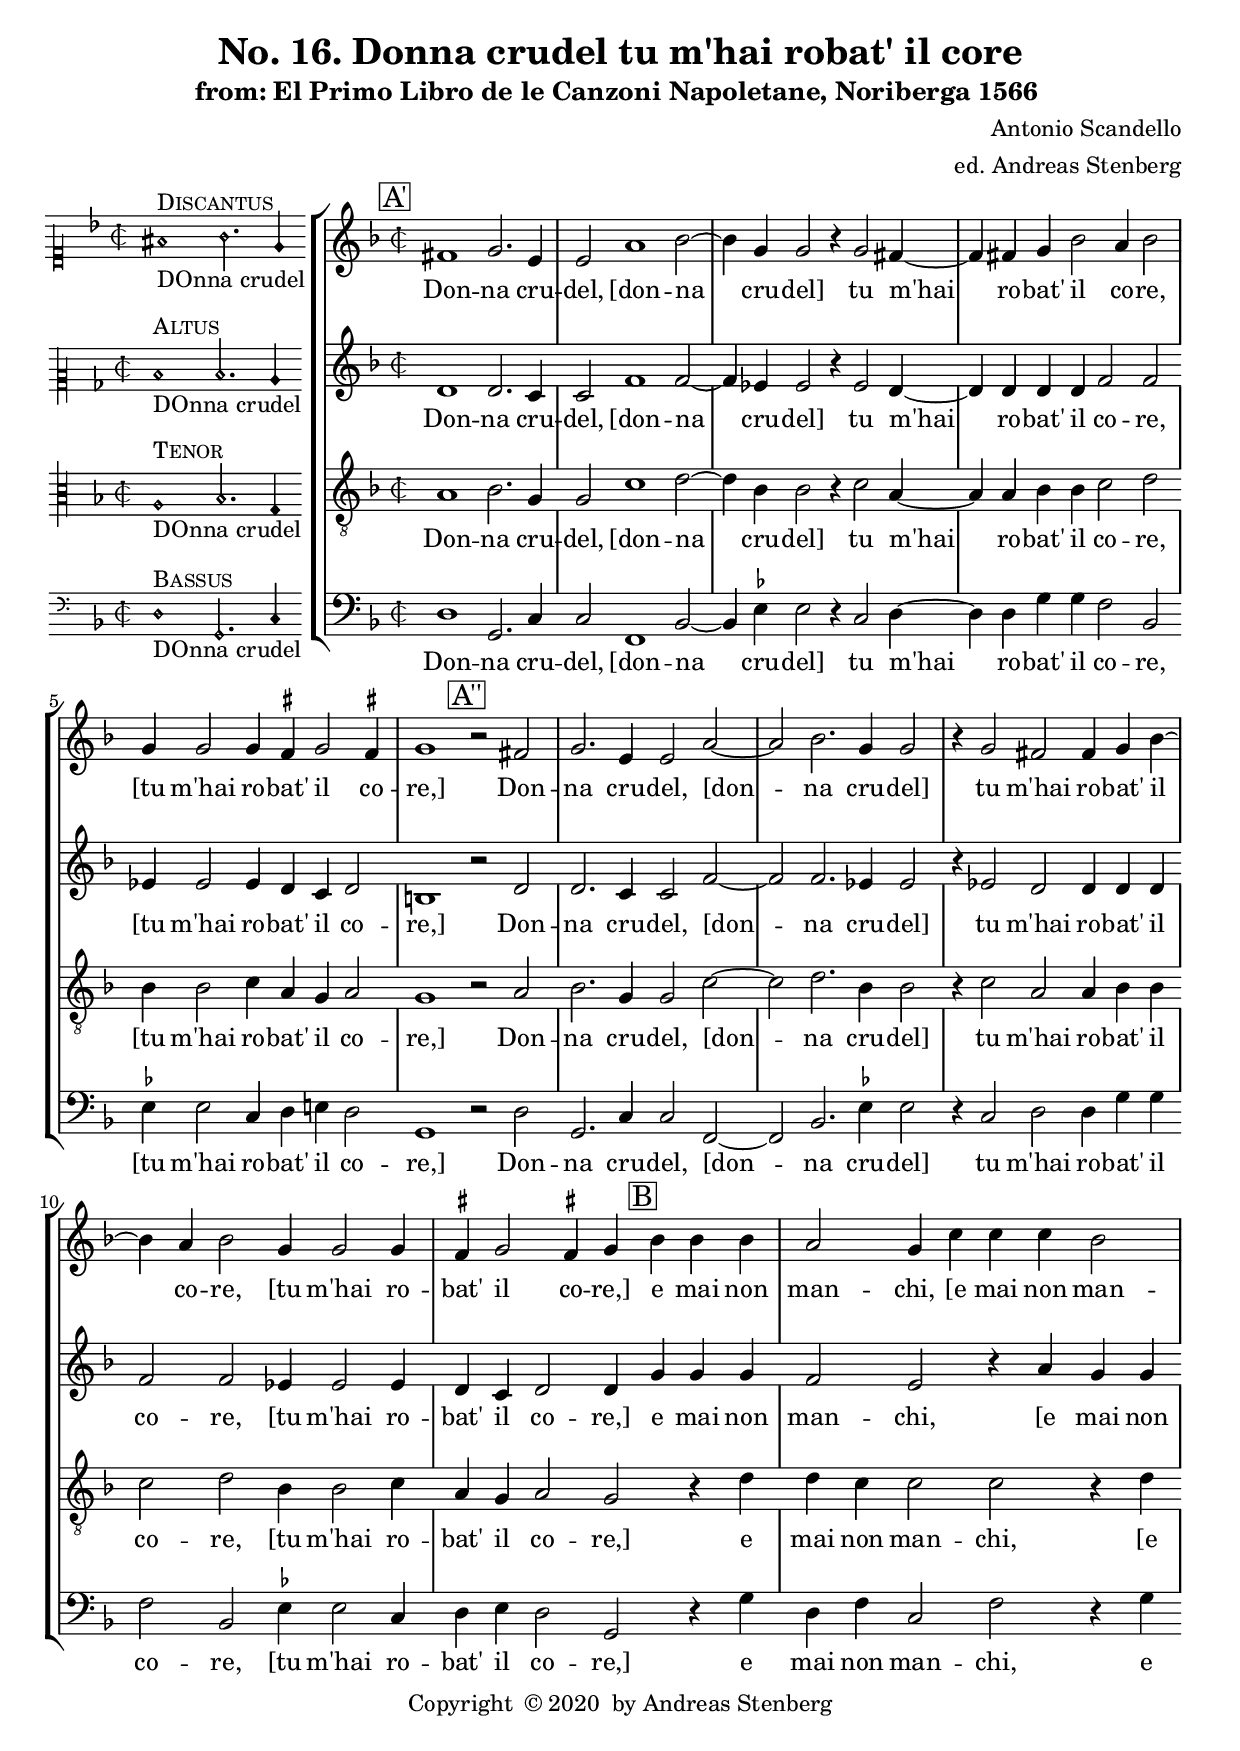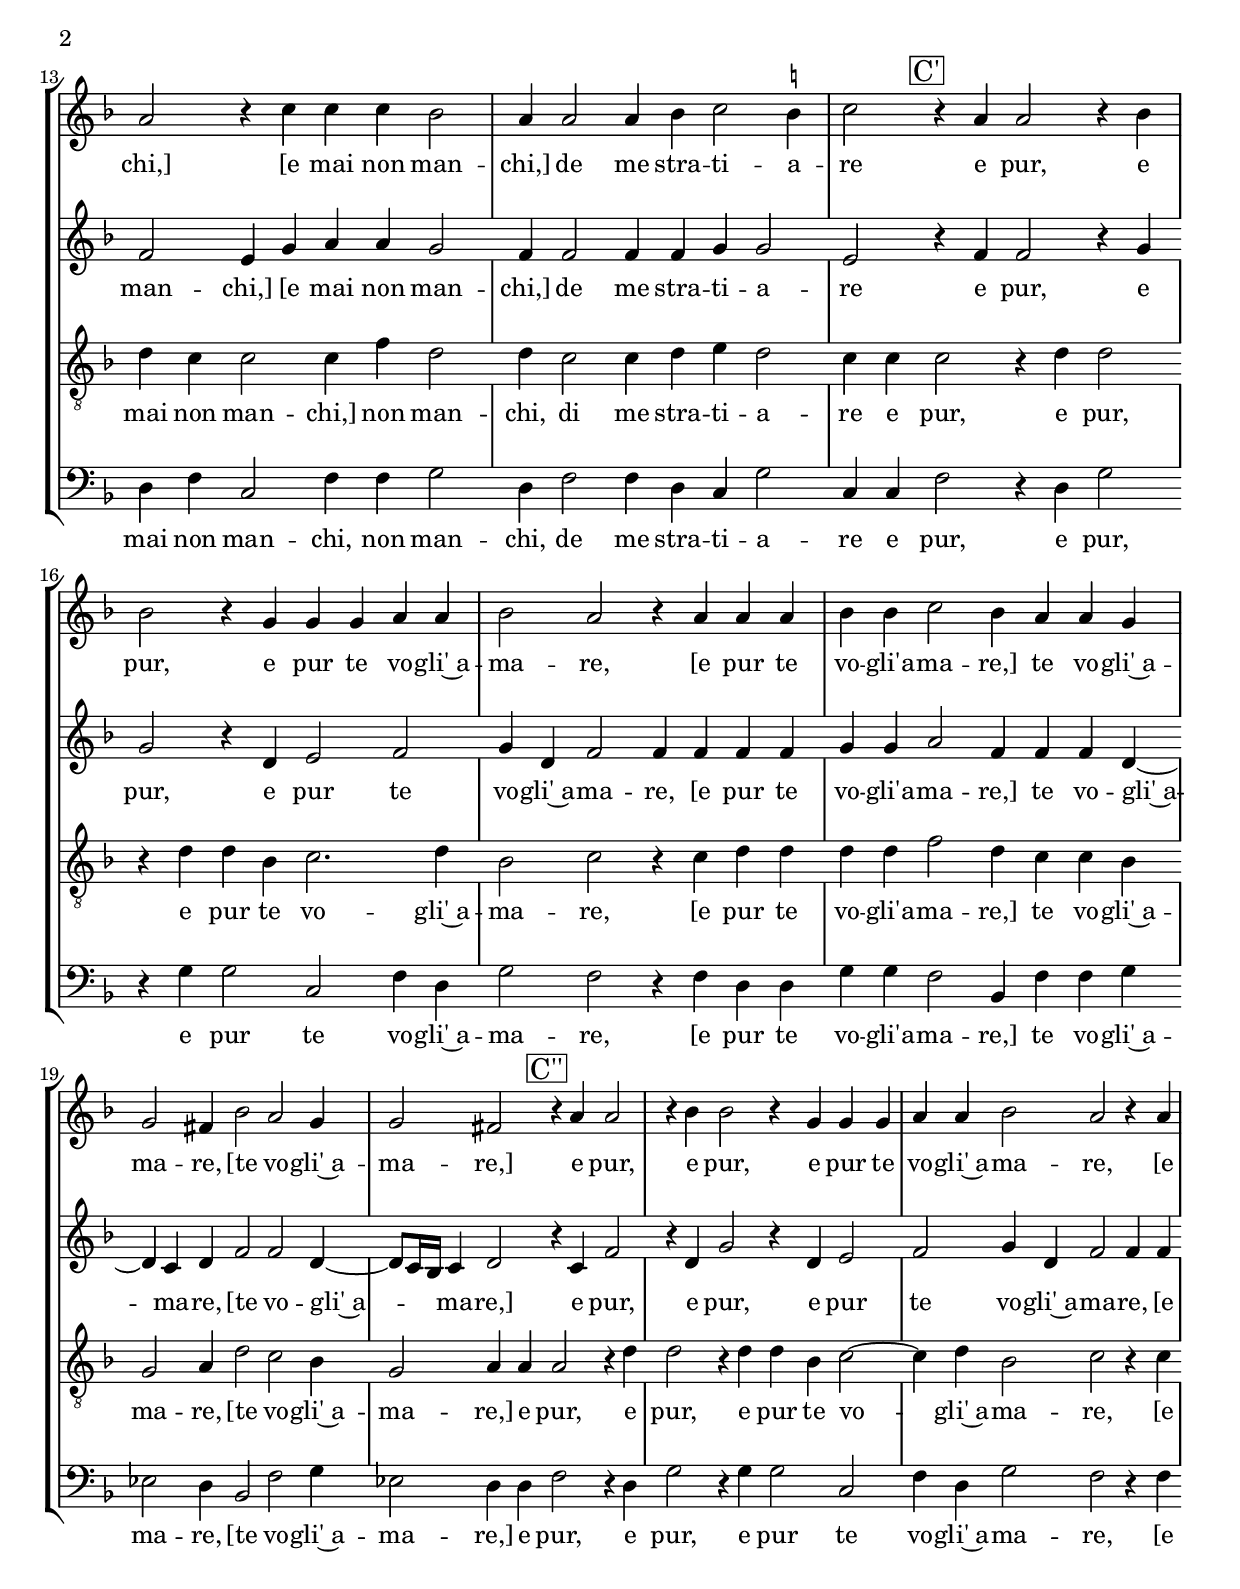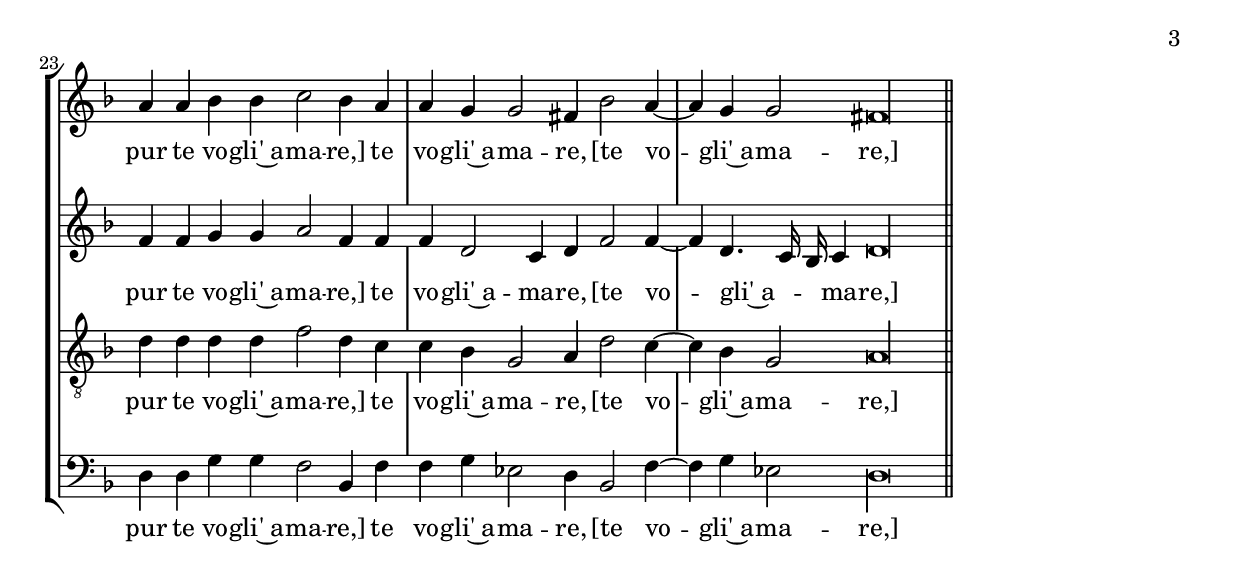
\version "2.18.0"
\include "deutsch.ly"
ficta = \once \set suggestAccidentals =##t
\header {
   title = \markup {
    \center-column {
      "No. 16. Donna crudel tu m'hai robat' il core"
%      "Wann er zu nacht"
%      \vspace #0.5
    }
  }
  subtitle = "from: El Primo Libro de le Canzoni Napoletane, Noriberga 1566 "
  composer = "Antonio Scandello"
  arranger = "ed. Andreas Stenberg"
  poet = ""
  meter =""
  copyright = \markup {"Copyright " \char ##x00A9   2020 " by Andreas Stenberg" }
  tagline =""
}
global = {
  \key f \major
}
%% PDF p.25
sopMusic = \relative c' {

  \set Score.tempoHideNote = ##t
  \tempo 2 = 86
  \override Staff.TimeSignature.style = #'mensural
  \time 2/2
  \set Timing.measureLength = #(ly:make-moment 4/2)
%  \override Staff.BarLine.transparent = ##t
 \mark \markup { \box A' }
 fis1 g2. e4
 e2 a1 b2~
 b4 g4 g2 r4 g2 fis4~
 fis4 fis4 g4 b2 a4 b2
 g4 g2 g4 \ficta fis4 g2 \ficta fis!4
 g1
 \mark \markup { \box A'' }
 r2 fis2				%% end of first line.
 g2. e4 e2 a2~
 a2 b2. g4 g2
 r4 g2 fis2 fis4 g4 b4~
 b4 a4 b2 g4 g2 g4
 \ficta fis4 g2 \ficta fis!4 g4
 \mark \markup { \box B }
 b4 b4 b4
 a2 g4 c4 c4 c4 b2
 a2 r4 c4 c4 c4 b2			%% end of second line.
 a4 a2 a4 b4 c2 \ficta h4
 c2
 \mark \markup { \box C' }
 r4 a4 a2 r4 b4
 b2 r4 g4 g4 g4 a4 a4
 b2 a2 r4 a4 a4 a4
 b4 b4 c2 b4 a4 a4 g4
 g2 fis4 b2 a2 g4
 g2 fis2				%% end of third line.
 \mark \markup { \box C'' }
 r4 a4 a2
 r4 b4 b2 r4 g4 g4 g4
 a4 a4 b2 a2 r4 a4
 a4 a4 b4 b4 c2 b4 a4
 a4 g4 g2 fis4 b2 a4~
 \cadenzaOn
 a4 g4 g2 fis\longa
\revert Staff.BarLine.transparent
  \bar "||"
}
sopWords = \lyricmode {
  Don -- na cru -- del,
  [don -- na cru -- del]
  tu m'hai ro -- bat' il co -- re,
  [tu m'hai ro -- bat' il co -- re,]
  Don -- na cru -- del,
  [don -- na cru -- del]
  tu m'hai ro -- bat' il co -- re,
  [tu m'hai ro -- bat' il co -- re,]
  e mai non man -- chi,
  [e mai non man -- chi,]
  [e mai non man -- chi,]
  de me stra -- ti -- a -- re
  e pur,
  e pur,
  e pur te vo -- gli'~a -- ma -- re,
  [e pur te vo -- gli'a -- ma -- re,]
  te vo -- gli'~a -- ma -- re,
  [te vo -- gli'~a -- ma -- re,]
  e pur,
  e pur,
  e pur te vo -- gli'~a -- ma -- re,
  [e pur te vo -- gli'~a -- ma -- re,]
  te vo -- gli'~a -- ma -- re,
  [te vo -- gli'~a -- ma -- re,]
}
%% PDF p.62
altoMusic = \relative c' {
  \override Staff.BarLine.transparent = ##t
  \override Staff.TimeSignature.style = #'mensural
  d1 d2. c4
  c2 f1 f2~
  f4 es4 es2 r4 es2 d4~
  d4 d4 d4 d4 f2 f2
  es4 es2 es4 d4 c4 d2
  h1 r2 d2				%% end of first line in orig.
  d2. c4 c2 f2~
  f2 f2. es4 es2
  r4 es2 d2 d4 d4 d4
  f2 f2 es4 es2 es4
  d4 c4 d2 d4 g4 g4 g4
  f2 e2 r4 a4 g4 g4
  f2 e4 g4 a4 a4  g2			%% end of second line.
  f4 f2 f4 f4 g4 g2
  e2 r4 f4 f2 r4 g4
  g2 r4 d4 e2 f2
  g4 d4 f2 f4 f4 f4 f4
  g4 g4 a2 f4 f4 f4 d4~
  d4 c4 d4 f2 f2 d4~(
  d8 c16 b16) c4 d2				%% end of third line.
  r4 c4 f2
  r4 d4 g2 r4 d4 e2
  f2 g4 d4 f2 f4 f4
  f4 f4 g4 g4 a2 f4 f4
  f4 d2 c4 d4 f2 f4~
  f4 d4.( c16 b16) c4 d\longa
    \revert Staff.BarLine.transparent
}
altoWords = \lyricmode {
  Don -- na cru -- del,
  [don -- na cru -- del]
  tu m'hai ro -- bat' il co -- re,
  [tu m'hai ro -- bat' il co -- re,]
  Don -- na cru -- del,
  [don -- na cru -- del]
  tu m'hai ro -- bat' il co -- re,
  [tu m'hai ro -- bat' il co -- re,]
  e mai non man -- chi,
  [e mai non man -- chi,]
  [e mai non man -- chi,]
  de me stra -- ti -- a -- re
  e pur,
  e pur,
  e pur te vo -- gli'~a -- ma -- re,
  [e pur te vo -- gli'a -- ma -- re,]
  te vo -- gli'~a -- ma -- re,
  [te vo -- gli'~a -- ma -- re,]
  e pur,
  e pur,
  e pur te vo -- gli'~a -- ma -- re,
  [e pur te vo -- gli'~a -- ma -- re,]
  te vo -- gli'~a -- ma -- re,
  [te vo -- gli'~a -- ma -- re,]
}
%% PDF p. 100
tenorMusic = \relative c' {
  \clef "G_8"
  \override Staff.BarLine.transparent = ##t
  \override Staff.TimeSignature.style = #'mensural
  a1 b2. g4
  g2 c1 d2~
  d4 b4 b2 r4 c2 a4~
  a4 a4 b4 b4 c2 d2
  b4 b2 c4 a4 g4 a2
  g1 r2 a2
  b2. g4				%% end of firsst line.
  g2 c2~
  c2 d2. b4 b2
  r4 c2 a2 a4 b4 b4
  c2 d2 b4 b2 c4
  a4 g4 a2 g2 r4 d'4
  d4 c4 c2 c2 r4 d4
  d4 c4 c2 c4 f4 d2
  d4 c2 c4				%% end of second line.
  d4 e4  d2
  c4 c4 c2 r4 d4 d2
  r4 d4 d4 b4 c2. d4
  b2 c2 r4 c4 d4 d4
  d4 d4 f2 d4 c4 c4 b4
  g2 a4 d2 c2 b4			%% end of third line.
  g2 a4 a4 a2 r4 d4
  d2 r4 d4 d4 b4 c2~
  c4 d4 b2 c2 r4 c4
  d4 d4 d4 d4 f2 d4 c4
  c4 b4 g2 a4 d2 c4~
  c4 b4 g2 a\longa
  \revert Staff.BarLine.transparent
}
tenorWords = \lyricmode {
  Don -- na cru -- del,
  [don -- na cru -- del]
  tu m'hai ro -- bat' il co -- re,
  [tu m'hai ro -- bat' il co -- re,]
  Don -- na cru -- del,
  [don -- na cru -- del]
  tu m'hai ro -- bat' il co -- re,
  [tu m'hai ro -- bat' il co -- re,]
  e mai non man -- chi,
  [e mai non man -- chi,]
  non man -- chi,
  di me stra -- ti -- a -- re
  e pur,
  e pur,
  e pur te vo -- gli'~a -- ma -- re,
  [e pur te vo -- gli'a -- ma -- re,]
  te vo -- gli'~a -- ma -- re,
  [te vo -- gli'~a -- ma -- re,]
  e pur,
  e pur,
  e pur te vo -- gli'~a -- ma -- re,
  [e pur te vo -- gli'~a -- ma -- re,]
  te vo -- gli'~a -- ma -- re,
  [te vo -- gli'~a -- ma -- re,]
}
%% PDF p. 137
bassMusic = \relative c {
  \override Staff.BarLine.transparent = ##t
  \override Staff.TimeSignature.style = #'mensural
  d1 g,2. c4
  c2 f,1 b2~
  b4 \ficta es4 es2 r4 c2 d4~
  d4 d4 g4 g4 f2 b,2
  \ficta es4 es2 c4 d4 e4 d2
  g,1 r2 d'2				%% end of first line in orig.
  g,2. c4 c2 f,2~
  f2 b2. \ficta es4 es2
  r4 c2 d2 d4 g4 g4
  f2 b,2 \ficta es4 es2 c4
  d4 e4 d2 g,2 r4 g'4
  d4 f4 c2 f2 r4 g4
  d4 f4 c2				%% end of second line.
  f4 f4 g2
  d4 f2 f4 d4 c4 g'2
  c,4 c4 f2 r4 d4 g2
  r4 g4 g2 c,2 f4 d4
  g2 f2 r4 f4 d4 d4
  g4 g4 f2 b,4 f'4 f4 g4		%% end of third line.
  es2 d4 b2 f'2 g4
  es2 d4 d4 f2
  r4 d4 g2 r4 g4 g2 c,2
  f4 d4 g2 f2 r4 f4
  d4 d4 g4 g4  f2 b,4 f'4
  f4 g4 es2 d4 b2 f'4~
  f4 g4 es2 d\longa
  \revert Staff.BarLine.transparent
}
bassWords = \lyricmode {
  Don -- na cru -- del,
  [don -- na cru -- del]
  tu m'hai ro -- bat' il co -- re,
  [tu m'hai ro -- bat' il co -- re,]
  Don -- na cru -- del,
  [don -- na cru -- del]
  tu m'hai ro -- bat' il co -- re,
  [tu m'hai ro -- bat' il co -- re,]
  e mai non man -- chi,
  e mai non man -- chi,
  non man -- chi,
  de me stra -- ti -- a -- re
  e pur,
  e pur,
  e pur te vo -- gli'~a -- ma -- re,
  [e pur te vo -- gli'a -- ma -- re,]
  te vo -- gli'~a -- ma -- re,
  [te vo -- gli'~a -- ma -- re,]
  e pur,
  e pur,
  e pur te vo -- gli'~a -- ma -- re,
  [e pur te vo -- gli'~a -- ma -- re,]
  te vo -- gli'~a -- ma -- re,
  [te vo -- gli'~a -- ma -- re,]
}
incipitDiscantus = \markup {
  \score {
    {
      %      \set Staff.instrumentName = #"Tenor "
      \override NoteHead.style = #'neomensural
      \override Rest.style = #'neomensural
      \override Staff.TimeSignature.style = #'mensural
      \cadenzaOn
      \clef "petrucci-c1"
      \key f \major
      \time 2/2

      fis'1^\markup { \smallCaps"Discantus"}
      _"DOnna crudel"
      g'2. e'4
    }
    \layout {
      \context {
        \Voice
        \remove "Ligature_bracket_engraver"
        \consists "Mensural_ligature_engraver"
      }
      line-width = 4.5\cm
    }
  }
}


incipitAltus = \markup {
  \score {
    {
      %      \set Staff.instrumentName = #"Tenor "
      \override NoteHead.style = #'neomensural
      \override Rest.style = #'neomensural
      \override Staff.TimeSignature.style = #'mensural
      \cadenzaOn
      \clef "petrucci-c2"
      \key f \major
      \time 2/2
      d'1^\markup \smallCaps"Altus"
      _"DOnna crudel"
      d'2. c'4
    }
    \layout {
      \context {
        \Voice
        \remove "Ligature_bracket_engraver"
        \consists "Mensural_ligature_engraver"
      }
      line-width = 4.5\cm
    }
  }
}


incipitTenor = \markup {
  \score {
    {
      %      \set Staff.instrumentName = #"Tenor "
      \override NoteHead.style = #'neomensural
      \override Rest.style = #'neomensural
      \override Staff.TimeSignature.style = #'mensural
      \cadenzaOn
      \clef "petrucci-c3"
      \key f \major
      \time 2/2
      a1^\markup \smallCaps"Tenor"
      _"DOnna crudel"
      b2. g4
    }
    \layout {
      \context {
        \Voice
        \remove "Ligature_bracket_engraver"
        \consists "Mensural_ligature_engraver"
      }
      line-width = 5.0\cm
    }
  }
}
#(append! supported-clefs '(("mensural-f3" . ("clefs.mensural.f" 0 0))))

incipitBassus = \markup {
  \score {
    {
      %      \set Staff.instrumentName = #"Tenor "
      \override NoteHead.style = #'neomensural
      \override Rest.style = #'neomensural
      \override Staff.TimeSignature.style = #'mensural
      \cadenzaOn
      \clef "mensural-f"
      \key f \major
      \time 2/2
      d1^\markup \smallCaps"Bassus"
      _"DOnna crudel"
      g,2. c4

    }
    \layout {
      \context {
        \Voice
        \remove "Ligature_bracket_engraver"
        \consists "Mensural_ligature_engraver"
      }
      line-width = 4.5\cm
    }
  }
}


\score {
  <<
    \new StaffGroup \with {
      \override VerticalAxisGroup.staff-staff-spacing = #'((basic-distance . 12))
    } <<
      \new Staff = treble <<
        \set Staff.instrumentName = \incipitDiscantus
        \new Voice = "sopranos" {
          \set  Staff.midiInstrument ="choir aahs"
          %	\voiceOne
          << \global \sopMusic >>
        }
      >>
      \new Lyrics = sopranos { s1 }

      \new Staff = "medius" <<
        \set Staff.instrumentName = \incipitAltus

        \new Voice = "altos" {
          %	\voiceTwo
          \set  Staff.midiInstrument ="choir aahs"
          << \global \altoMusic >>
        }
      >>

      \new Lyrics = "altos" { s1 }
      \new Staff = tenors <<
        \set Staff.instrumentName = \incipitTenor

        \clef "treble"
        \new Voice = "tenors" {
          \set  Staff.midiInstrument ="choir aahs"
          %	\voiceOne
          << \global \tenorMusic >>
        }
      >>
      \new Lyrics = "tenors" { s1 }

      \new Staff ="basses" {
        \set Staff.instrumentName = \incipitBassus

        \new Voice = "basses" {
          \set  Staff.midiInstrument ="choir aahs"
          \clef "bass"
          %	\voiceTwo
          << \global \bassMusic >>
        }
      }
    >>
    \new Lyrics = basses { s1 }

    \context Lyrics = sopranos \lyricsto sopranos \sopWords
    \context Lyrics = altos \lyricsto altos \altoWords
    \context Lyrics = tenors \lyricsto tenors \tenorWords
    \context Lyrics = basses \lyricsto basses \bassWords
  >>
  \layout {
    \context {
      \Score
      % no bars in staves
      %      \override BarLine.transparent = ##t

    }
    % the next three instructions keep the lyrics between the bar lines
    \context {
      \Lyrics
      \consists "Bar_engraver"
      \override BarLine.transparent = ##t
    }
    \context {
      \StaffGroup
      \consists "Separating_line_group_engraver"
    }
    \context {
      \Voice
      % no slurs
      \override Slur.transparent = ##t
      % Comment in the below "\remove" command to allow line
      % breaking also at those barlines where a note overlaps
      % into the next bar.  The command is commented out in this
      % short example score, but especially for large scores, you
      % will typically yield better line breaking and thus improve
      % overall spacing if you comment in the following command.
      %\remove "Forbid_line_break_engraver"
    }
    indent = 4.5\cm
  }

}
\score {
  <<
    \new StaffGroup <<
      \new Staff = treble <<
        \set Staff.instrumentName = \incipitDiscantus
        \new Voice = "sopranos" {
          \set  Staff.midiInstrument ="choir aahs"
          %	\voiceOne
          << \global \sopMusic >>
        }
      >>
      \new Lyrics = sopranos { s1 }

      \new Staff = "medius" <<
        \set Staff.instrumentName = \incipitAltus

        \new Voice = "altos" {
          %	\voiceTwo
          \set  Staff.midiInstrument ="choir aahs"
          << \global \altoMusic >>
        }
      >>

      \new Lyrics = "altos" { s1 }
      \new Staff = tenors <<
        \set Staff.instrumentName = \incipitTenor

        \clef "treble"
        \new Voice = "tenors" {
          \set  Staff.midiInstrument ="choir aahs"
          %	\voiceOne
          << \global \tenorMusic >>
        }
      >>
      \new Lyrics = "tenors" { s1 }

      \new Staff ="basses" {
        \set Staff.instrumentName = \incipitBassus

        \new Voice = "basses" {
          \set  Staff.midiInstrument ="choir aahs"
          \clef "G_8"
          %	\voiceTwo
          << \global \bassMusic >>
        }
      }
    >>
    \new Lyrics = basses { s1 }

    \context Lyrics = sopranos \lyricsto sopranos \sopWords
    \context Lyrics = altos \lyricsto altos \altoWords
    \context Lyrics = tenors \lyricsto tenors \tenorWords
    \context Lyrics = basses \lyricsto basses \bassWords
  >>
  \midi {}
}
\paper {
  ragged-bottom = ##t
  ragged-last-bottom = ##t
  ragged-last = ##t
}

%{
convert-ly.py (GNU LilyPond) 2.18.2  convert-ly.py: Processing `'...
Applying conversion: 2.15.7, 2.15.9, 2.15.10, 2.15.16, 2.15.17,
2.15.18, 2.15.19, 2.15.20, 2.15.25, 2.15.32, 2.15.39, 2.15.40,
2.15.42, 2.15.43, 2.16.0, 2.17.0, 2.17.4, 2.17.5, 2.17.6, 2.17.11,
2.17.14, 2.17.15, 2.17.18, 2.17.19, 2.17.20, 2.17.25, 2.17.27,
2.17.29, 2.17.97, 2.18.0
%}
